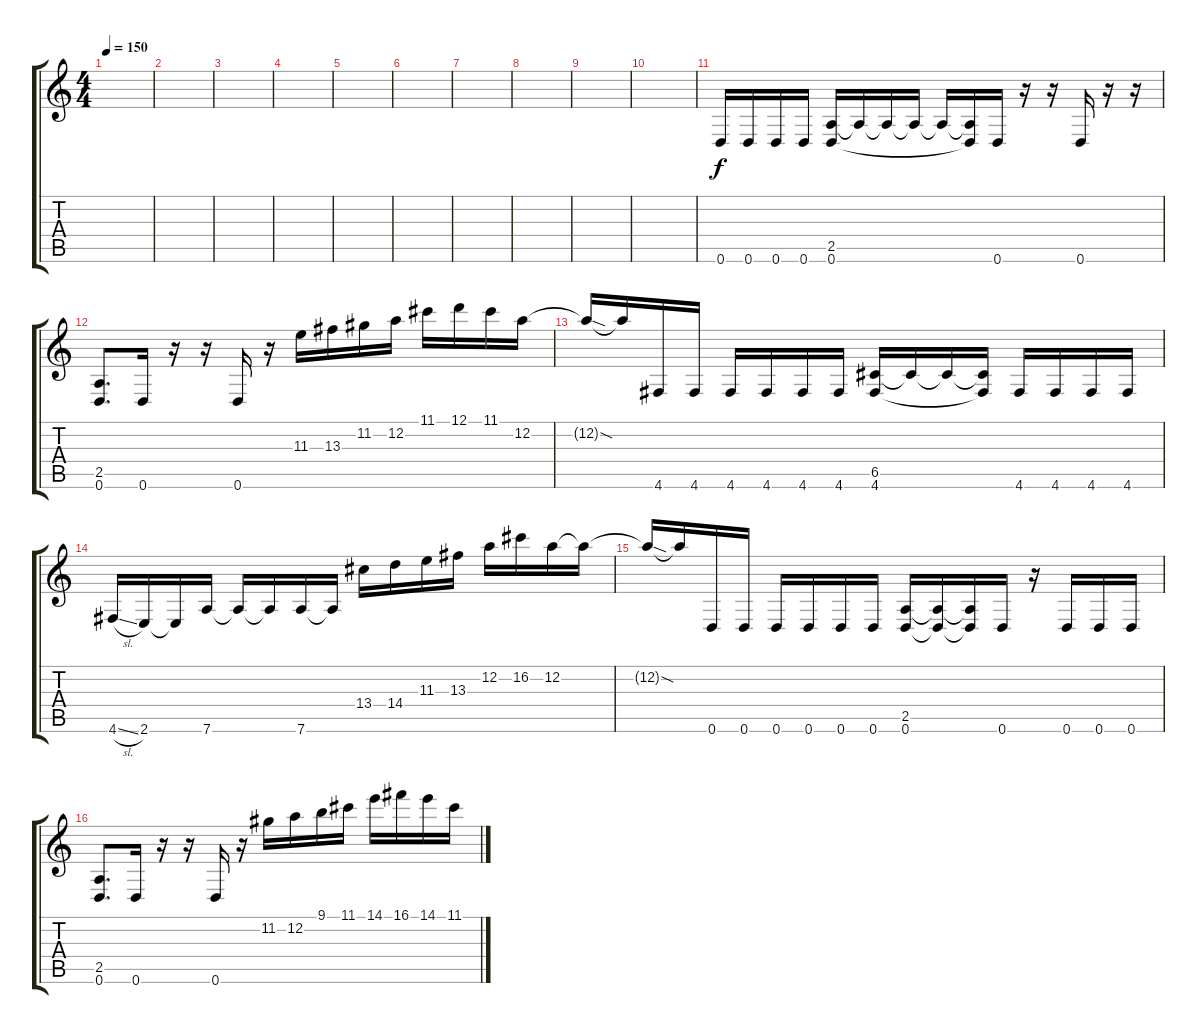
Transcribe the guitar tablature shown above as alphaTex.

\track "" {instrument distortionguitar}
\staff {score tabs}
\tuning (D4 A3 F3 C3 G2 D2) {hide}
\ts (4 4)
\tempo 150
\clef g2
\ks c
|
|
|
|
|
|
|
|
|
|
0.6.16{dy f} 0.6.16 0.6.16 0.6.16 (2.5 0.6).16 2.5{t}.16 2.5{t}.16 2.5{t}.16 2.5{t}.16 (2.5{t} 0.6{t}).16 0.6.16 r.16 r.16 0.6.16 r.16 r.16 |
(2.5 0.6).8{d} 0.6.16 r.16 r.16 0.6.16 r.16 11.3.16 13.3.16 11.2.16 12.2.16 11.1.16 12.1.16 11.1.16 12.2.16 |
12.2{sod t}.16 12.2{t}.16 4.6.16 4.6.16 4.6.16 4.6.16 4.6.16 4.6.16 (6.5 4.6).16 6.5{t}.16 6.5{t}.16 (6.5{t} 4.6{t}).16 4.6.16 4.6.16 4.6.16 4.6.16 |
4.6{sl}.16 2.6.16 2.6{t}.16 7.6.16 7.6{t}.16 7.6{t}.16 7.6.16 7.6{t}.16 13.4.16 14.4.16 11.3.16 13.3.16 12.2.16 16.2.16 12.2.16 12.2{t}.16 |
12.2{sod t}.16 12.2{t}.16 0.6.16 0.6.16 0.6.16 0.6.16 0.6.16 0.6.16 (2.5 0.6).16 (2.5{t} 0.6{t}).16 (2.5{t} 0.6{t}).16 0.6.16 r.16 0.6.16 0.6.16 0.6.16 |
(2.5 0.6).8{d} 0.6.16 r.16 r.16 0.6.16 r.16 11.2.16 12.2.16 9.1.16 11.1.16 14.1.16 16.1.16 14.1.16 11.1.16
